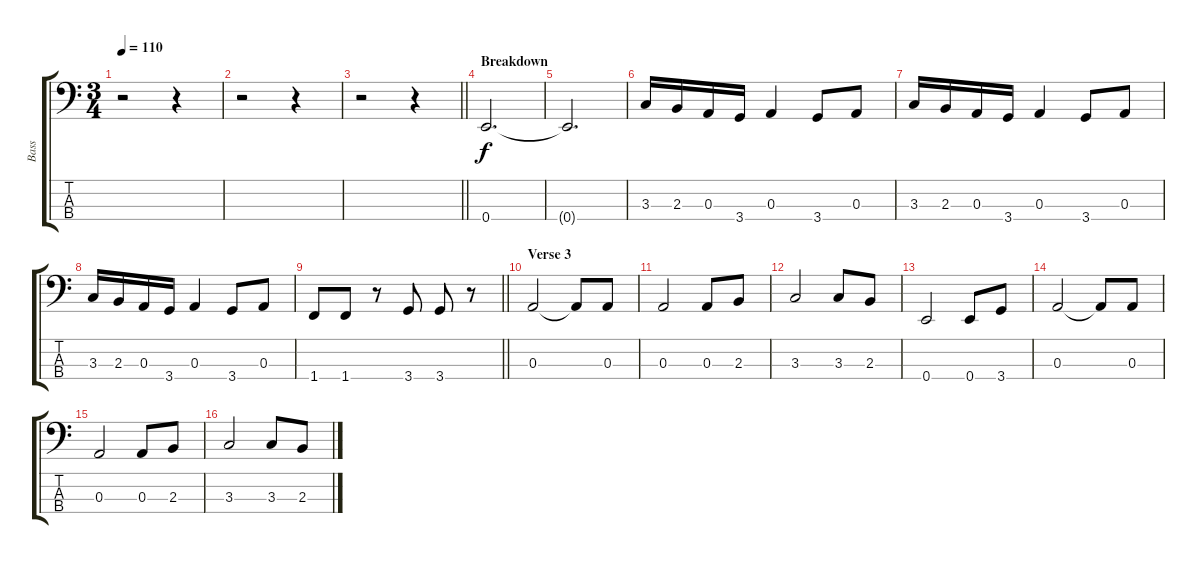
\track ("Bass" "Bass") {instrument electricbasspick}
\staff {score tabs}
\tuning (G2 D2 A1 E1) {hide}
\ts (3 4)
\tempo 110
\clef f4
\ks c
r.2{dy f} r.4 |
r.2 r.4 |
\barLineRight lightlight
r.2 r.4 |
\section ("" "Breakdown")
0.4.2{d} |
0.4{t}.2{d} |
3.3.16 2.3.16 0.3.16 3.4.16 0.3.4 3.4.8 0.3.8 |
3.3.16 2.3.16 0.3.16 3.4.16 0.3.4 3.4.8 0.3.8 |
3.3.16 2.3.16 0.3.16 3.4.16 0.3.4 3.4.8 0.3.8 |
\barLineRight lightlight
1.4.8 1.4.8 r.8 3.4.8 3.4.8 r.8 |
\section ("" "Verse 3")
0.3.2 0.3{t}.8 0.3.8 |
0.3.2 0.3.8 2.3.8 |
3.3.2 3.3.8 2.3.8 |
0.4.2 0.4.8 3.4.8 |
0.3.2 0.3{t}.8 0.3.8 |
0.3.2 0.3.8 2.3.8 |
3.3.2 3.3.8 2.3.8
